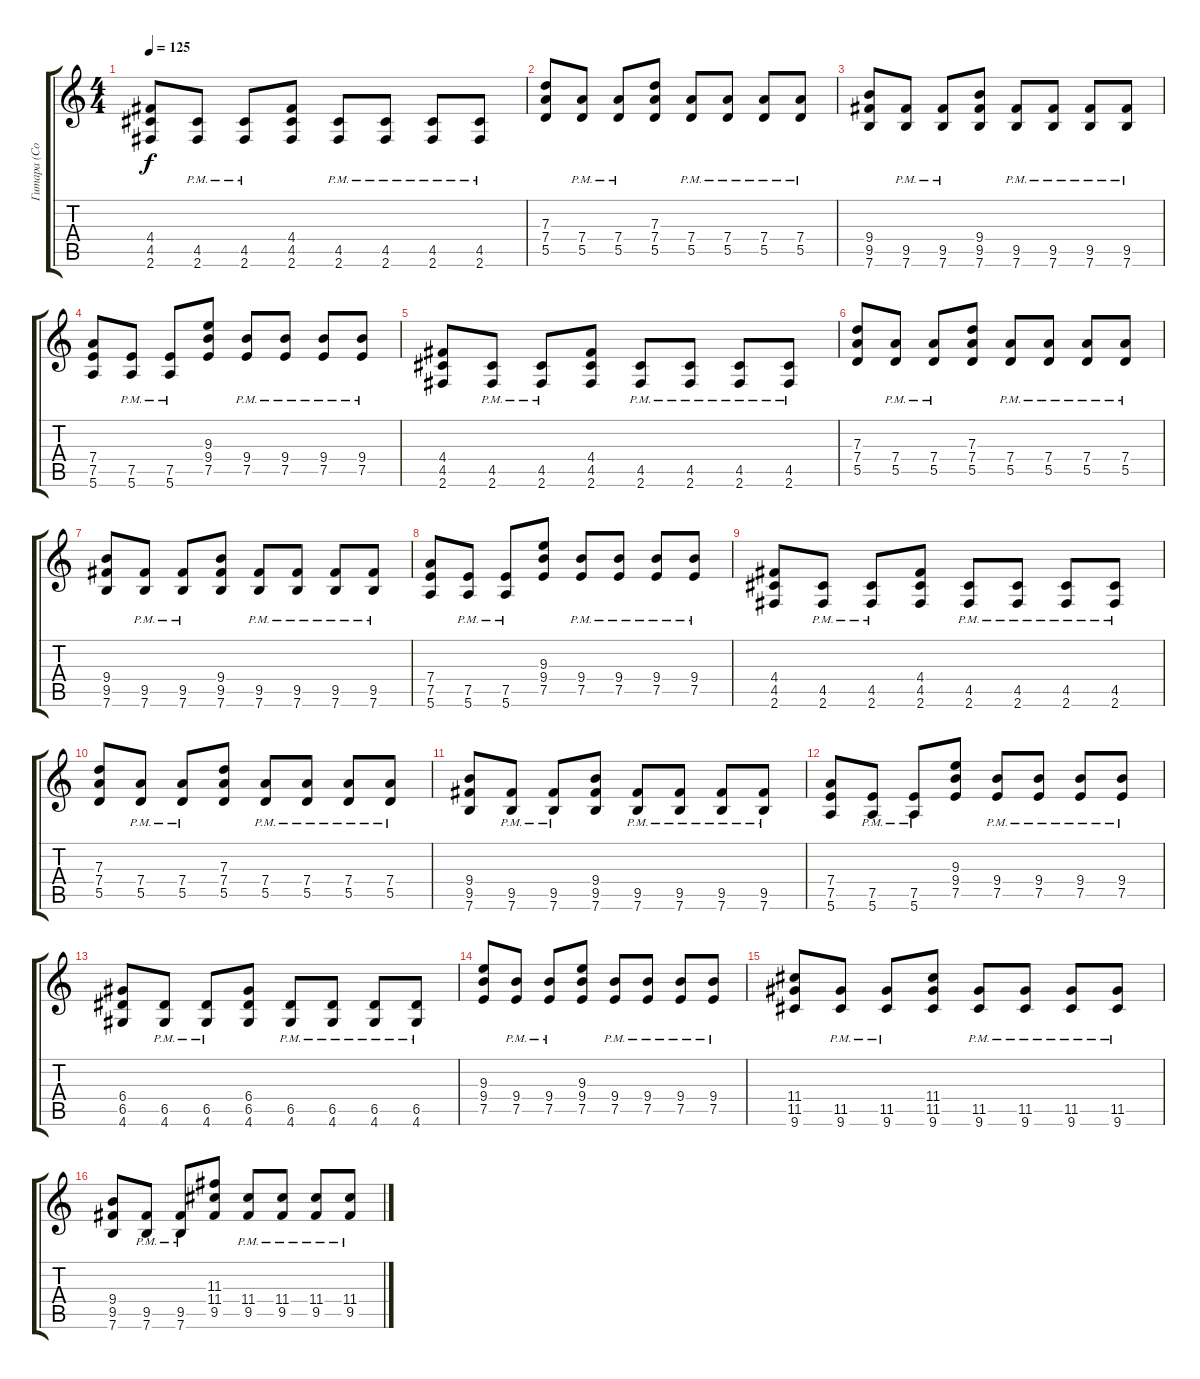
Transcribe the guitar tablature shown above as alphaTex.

\track ("Гитара (Соло-ритм)" "Гитара (Со") {instrument overdrivenguitar}
\staff {score tabs}
\tuning (E4 B3 G3 D3 A2 E2) {hide}
\ts (4 4)
\tempo 125
\clef g2
\ks c
(4.4 4.5 2.6).8{dy f} (4.5{pm} 2.6{pm}).8 (4.5{pm} 2.6{pm}).8 (4.4 4.5 2.6).8 (4.5{pm} 2.6{pm}).8 (4.5{pm} 2.6{pm}).8 (4.5{pm} 2.6{pm}).8 (4.5{pm} 2.6{pm}).8 |
(7.3 7.4 5.5).8 (7.4{pm} 5.5{pm}).8 (7.4{pm} 5.5{pm}).8 (7.3 7.4 5.5).8 (7.4{pm} 5.5{pm}).8 (7.4{pm} 5.5{pm}).8 (7.4{pm} 5.5{pm}).8 (7.4{pm} 5.5{pm}).8 |
(9.4 9.5 7.6).8 (9.5{pm} 7.6{pm}).8 (9.5{pm} 7.6{pm}).8 (9.4 9.5 7.6).8 (9.5{pm} 7.6{pm}).8 (9.5{pm} 7.6{pm}).8 (9.5{pm} 7.6{pm}).8 (9.5{pm} 7.6{pm}).8 |
(7.4 7.5 5.6).8 (7.5{pm} 5.6{pm}).8 (7.5{pm} 5.6{pm}).8 (9.3 9.4 7.5).8 (9.4{pm} 7.5{pm}).8 (9.4{pm} 7.5{pm}).8 (9.4{pm} 7.5{pm}).8 (9.4{pm} 7.5{pm}).8 |
(4.4 4.5 2.6).8 (4.5{pm} 2.6{pm}).8 (4.5{pm} 2.6{pm}).8 (4.4 4.5 2.6).8 (4.5{pm} 2.6{pm}).8 (4.5{pm} 2.6{pm}).8 (4.5{pm} 2.6{pm}).8 (4.5{pm} 2.6{pm}).8 |
(7.3 7.4 5.5).8 (7.4{pm} 5.5{pm}).8 (7.4{pm} 5.5{pm}).8 (7.3 7.4 5.5).8 (7.4{pm} 5.5{pm}).8 (7.4{pm} 5.5{pm}).8 (7.4{pm} 5.5{pm}).8 (7.4{pm} 5.5{pm}).8 |
(9.4 9.5 7.6).8 (9.5{pm} 7.6{pm}).8 (9.5{pm} 7.6{pm}).8 (9.4 9.5 7.6).8 (9.5{pm} 7.6{pm}).8 (9.5{pm} 7.6{pm}).8 (9.5{pm} 7.6{pm}).8 (9.5{pm} 7.6{pm}).8 |
(7.4 7.5 5.6).8 (7.5{pm} 5.6{pm}).8 (7.5{pm} 5.6{pm}).8 (9.3 9.4 7.5).8 (9.4{pm} 7.5{pm}).8 (9.4{pm} 7.5{pm}).8 (9.4{pm} 7.5{pm}).8 (9.4{pm} 7.5{pm}).8 |
(4.4 4.5 2.6).8 (4.5{pm} 2.6{pm}).8 (4.5{pm} 2.6{pm}).8 (4.4 4.5 2.6).8 (4.5{pm} 2.6{pm}).8 (4.5{pm} 2.6{pm}).8 (4.5{pm} 2.6{pm}).8 (4.5{pm} 2.6{pm}).8 |
(7.3 7.4 5.5).8 (7.4{pm} 5.5{pm}).8 (7.4{pm} 5.5{pm}).8 (7.3 7.4 5.5).8 (7.4{pm} 5.5{pm}).8 (7.4{pm} 5.5{pm}).8 (7.4{pm} 5.5{pm}).8 (7.4{pm} 5.5{pm}).8 |
(9.4 9.5 7.6).8 (9.5{pm} 7.6{pm}).8 (9.5{pm} 7.6{pm}).8 (9.4 9.5 7.6).8 (9.5{pm} 7.6{pm}).8 (9.5{pm} 7.6{pm}).8 (9.5{pm} 7.6{pm}).8 (9.5{pm} 7.6{pm}).8 |
(7.4 7.5 5.6).8 (7.5{pm} 5.6{pm}).8 (7.5{pm} 5.6{pm}).8 (9.3 9.4 7.5).8 (9.4{pm} 7.5{pm}).8 (9.4{pm} 7.5{pm}).8 (9.4{pm} 7.5{pm}).8 (9.4{pm} 7.5{pm}).8 |
(6.4 6.5 4.6).8 (6.5{pm} 4.6{pm}).8 (6.5{pm} 4.6{pm}).8 (6.4 6.5 4.6).8 (6.5{pm} 4.6{pm}).8 (6.5{pm} 4.6{pm}).8 (6.5{pm} 4.6{pm}).8 (6.5{pm} 4.6{pm}).8 |
(9.3 9.4 7.5).8 (9.4{pm} 7.5{pm}).8 (9.4{pm} 7.5{pm}).8 (9.3 9.4 7.5).8 (9.4{pm} 7.5{pm}).8 (9.4{pm} 7.5{pm}).8 (9.4{pm} 7.5{pm}).8 (9.4{pm} 7.5{pm}).8 |
(11.4 11.5 9.6).8 (11.5{pm} 9.6{pm}).8 (11.5{pm} 9.6{pm}).8 (11.4 11.5 9.6).8 (11.5{pm} 9.6{pm}).8 (11.5{pm} 9.6{pm}).8 (11.5{pm} 9.6{pm}).8 (11.5{pm} 9.6{pm}).8 |
(9.4 9.5 7.6).8 (9.5{pm} 7.6{pm}).8 (9.5{pm} 7.6{pm}).8 (11.3 11.4 9.5).8 (11.4{pm} 9.5{pm}).8 (11.4{pm} 9.5{pm}).8 (11.4{pm} 9.5{pm}).8 (11.4{pm} 9.5{pm}).8
